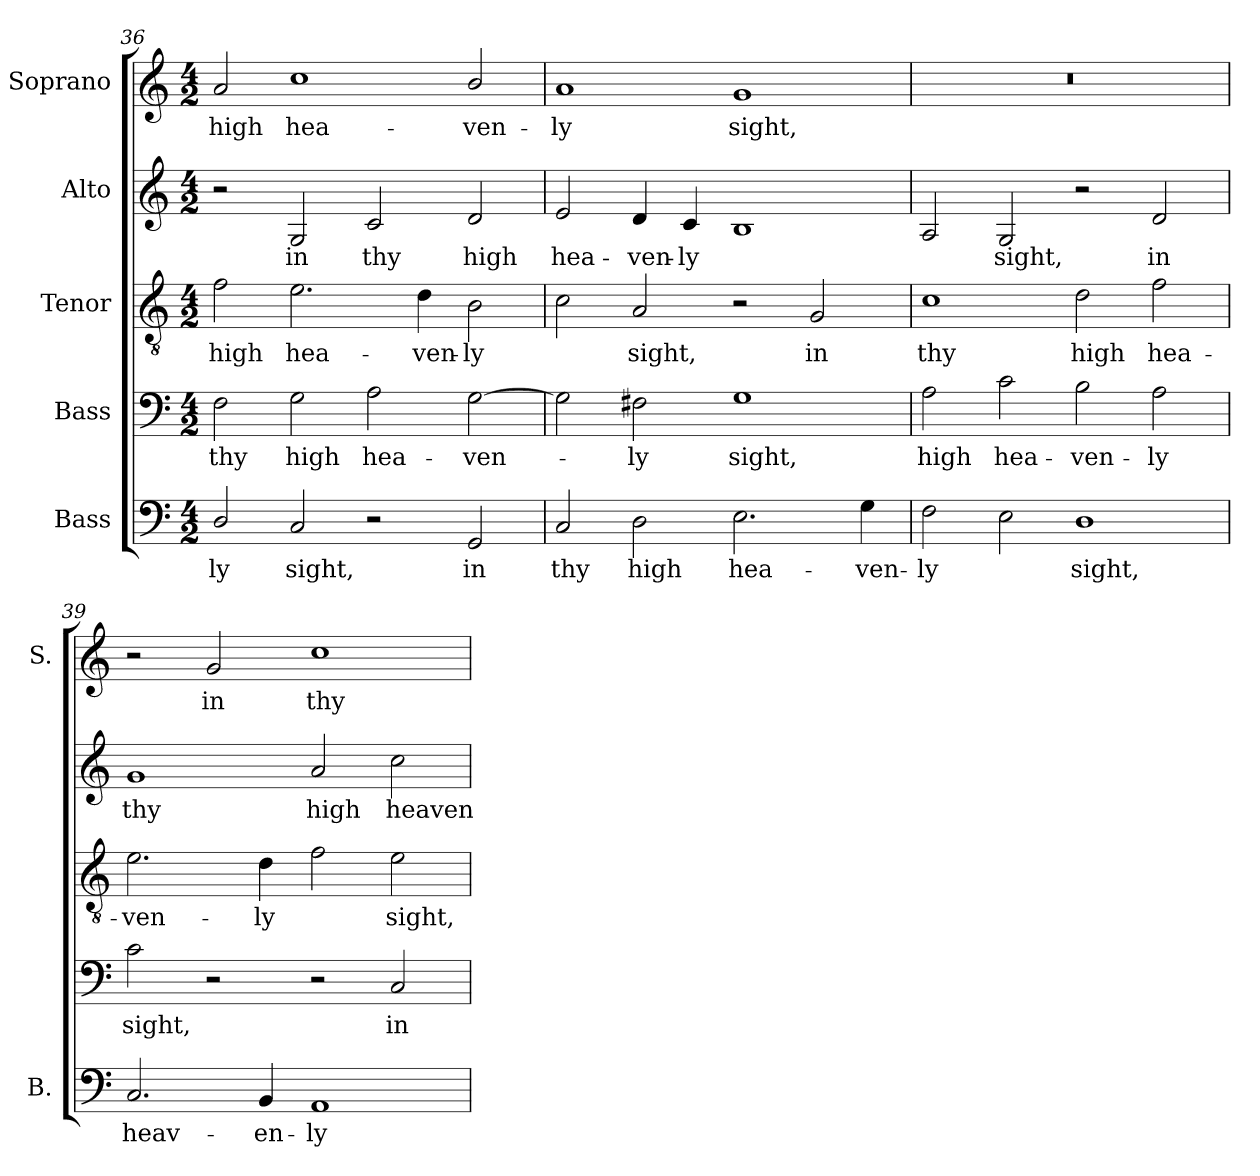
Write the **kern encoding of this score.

**kern	**text	**kern	**text	**kern	**text	**kern	**text	**kern	**text
*part5	*part5	*part4	*part4	*part3	*part3	*part2	*part2	*part1	*part1
*staff5	*staff5	*staff4	*staff4	*staff3	*staff3	*staff2	*staff2	*staff1	*staff1
*I"Bass	*	*I"Bass	*	*I"Tenor	*	*I"Alto	*	*I"Soprano	*
*I'B.	*	*	*	*	*	*	*	*I'S.	*
*clefF4	*	*clefF4	*	*clefGv2	*	*clefG2	*	*clefG2	*
*	*	*ITrd7c12	*	*ITrd7c12	*	*	*	*	*
*k[]	*	*k[]	*	*k[]	*	*k[]	*	*k[]	*
*C:	*	*C:	*	*C:	*	*C:	*	*C:	*
*M4/2	*	*M4/2	*	*M4/2	*	*M4/2	*	*M4/2	*
=36	=36	=36	=36	=36	=36	=36	=36	=36	=36
!	!LO:LY:b:color=#000000	!	!	!	!	!	!	!	!
!	!	!	!LO:LY:b:color=#000000	!	!	!	!	!	!
!	!	!	!	!	!LO:LY:b:color=#000000	!	!	!	!
!	!	!	!	!	!	!	!	!	!LO:LY:b:color=#000000
2Di/	-ly	2FFi\	thy	2Fi\	high	2r	.	2ai/	high
!	!LO:LY:b:color=#000000	!	!	!	!	!	!	!	!
!	!	!	!LO:LY:b:color=#000000	!	!	!	!	!	!
!	!	!	!	!	!LO:LY:b:color=#000000	!	!	!	!
!	!	!	!	!	!	!	!LO:LY:b:color=#000000	!	!
!	!	!	!	!	!	!	!	!	!LO:LY:b:color=#000000
2Ci/	sight,	2GGi\	high	2.Ei\	hea-	2Gi/	in	1cci	hea-
!	!	!	!LO:LY:b:color=#000000	!	!	!	!	!	!
!	!	!	!	!	!	!	!LO:LY:b:color=#000000	!	!
2r	.	2AAi\	hea-	.	.	2ci/	thy	.	.
!	!	!	!	!	!LO:LY:b:color=#000000	!	!	!	!
.	.	.	.	4Di\	-ven-	.	.	.	.
!	!LO:LY:b:color=#000000	!	!	!	!	!	!	!	!
!	!	!	!LO:LY:b:color=#000000	!	!	!	!	!	!
!	!	!	!	!	!LO:LY:b:color=#000000	!	!	!	!
!	!	!	!	!	!	!	!LO:LY:b:color=#000000	!	!
!	!	!	!	!	!	!	!	!	!LO:LY:b:color=#000000
2GGi/	in	[2GGi\	-ven-	2BBi\	-ly	2di/	high	2bi/	-ven-
=37	=37	=37	=37	=37	=37	=37	=37	=37	=37
!	!LO:LY:b:color=#000000	!	!	!	!	!	!	!	!
!	!	!	!	!	!	!	!LO:LY:b:color=#000000	!	!
!	!	!	!	!	!	!	!	!	!LO:LY:b:color=#000000
2Ci/	thy	2GGi\]	.	2Ci\	.	2ei/	hea-	1ai	-ly
!	!LO:LY:b:color=#000000	!	!	!	!	!	!	!	!
!	!	!	!LO:LY:b:color=#000000	!	!	!	!	!	!
!	!	!	!	!	!LO:LY:b:color=#000000	!	!	!	!
!	!	!	!	!	!	!	!LO:LY:b:color=#000000	!	!
2Di\	high	2FF#Xi\	-ly	2AAi/	sight,	4di/	-ven-	.	.
!	!	!	!	!	!	!	!LO:LY:b:color=#000000	!	!
.	.	.	.	.	.	4ci/	-ly	.	.
!	!LO:LY:b:color=#000000	!	!	!	!	!	!	!	!
!	!	!	!LO:LY:b:color=#000000	!	!	!	!	!	!
!	!	!	!	!	!	!	!	!	!LO:LY:b:color=#000000
2.Ei\	hea-	1GGi	sight,	2r	.	1Bi	.	1gi	sight,
!	!	!	!	!	!LO:LY:b:color=#000000	!	!	!	!
.	.	.	.	2GGi/	in	.	.	.	.
!	!LO:LY:b:color=#000000	!	!	!	!	!	!	!	!
4Gi\	-ven-	.	.	.	.	.	.	.	.
=38	=38	=38	=38	=38	=38	=38	=38	=38	=38
!	!LO:LY:b:color=#000000	!	!	!	!	!	!	!	!
!	!	!	!LO:LY:b:color=#000000	!	!	!	!	!	!
!	!	!	!	!	!LO:LY:b:color=#000000	!	!	!LO:N:vis=1	!
2Fi\	-ly	2AAi\	high	1Ci	thy	2Ai/	.	0r	.
!	!	!	!LO:LY:b:color=#000000	!	!	!	!	!	!
!	!	!	!	!	!	!	!LO:LY:b:color=#000000	!	!
2Ei\	.	2Ci\	hea-	.	.	2Gi/	sight,	.	.
!	!LO:LY:b:color=#000000	!	!	!	!	!	!	!	!
!	!	!	!LO:LY:b:color=#000000	!	!	!	!	!	!
!	!	!	!	!	!LO:LY:b:color=#000000	!	!	!	!
1Di	sight,	2BBi\	-ven-	2Di\	high	2r	.	.	.
!	!	!	!LO:LY:b:color=#000000	!	!	!	!	!	!
!	!	!	!	!	!LO:LY:b:color=#000000	!	!	!	!
!	!	!	!	!	!	!	!LO:LY:b:color=#000000	!	!
.	.	2AAi\	-ly	2Fi\	hea-	2di/	in	.	.
!!LO:PB:g=z
=39	=39	=39	=39	=39	=39	=39	=39	=39	=39
!	!LO:LY:b:color=#000000	!	!	!	!	!	!	!	!
!	!	!	!LO:LY:b:color=#000000	!	!	!	!	!	!
!	!	!	!	!	!LO:LY:b:color=#000000	!	!	!	!
!	!	!	!	!	!	!	!LO:LY:b:color=#000000	!	!
2.Ci/	heav-	2Ci\	sight,	2.Ei\	-ven-	1gi	thy	2r	.
!	!	!	!	!	!	!	!	!	!LO:LY:b:color=#000000
.	.	2r	.	.	.	.	.	2gi/	in
!	!LO:LY:b:color=#000000	!	!	!	!	!	!	!	!
!	!	!	!	!	!LO:LY:b:color=#000000	!	!	!	!
4BBi/	-en-	.	.	4Di\	-ly	.	.	.	.
!	!LO:LY:b:color=#000000	!	!	!	!	!	!	!	!
!	!	!	!	!	!	!	!LO:LY:b:color=#000000	!	!
!	!	!	!	!	!	!	!	!	!LO:LY:b:color=#000000
1AAi	-ly	2r	.	2Fi\	.	2ai/	high	1cci	thy
!	!	!	!LO:LY:b:color=#000000	!	!	!	!	!	!
!	!	!	!	!	!LO:LY:b:color=#000000	!	!	!	!
!	!	!	!	!	!	!	!LO:LY:b:color=#000000	!	!
.	.	2CCi/	in	2Ei\	sight,	2cci\	heaven-	.	.
=	=	=	=	=	=	=	=	=	=
*-	*-	*-	*-	*-	*-	*-	*-	*-	*-
